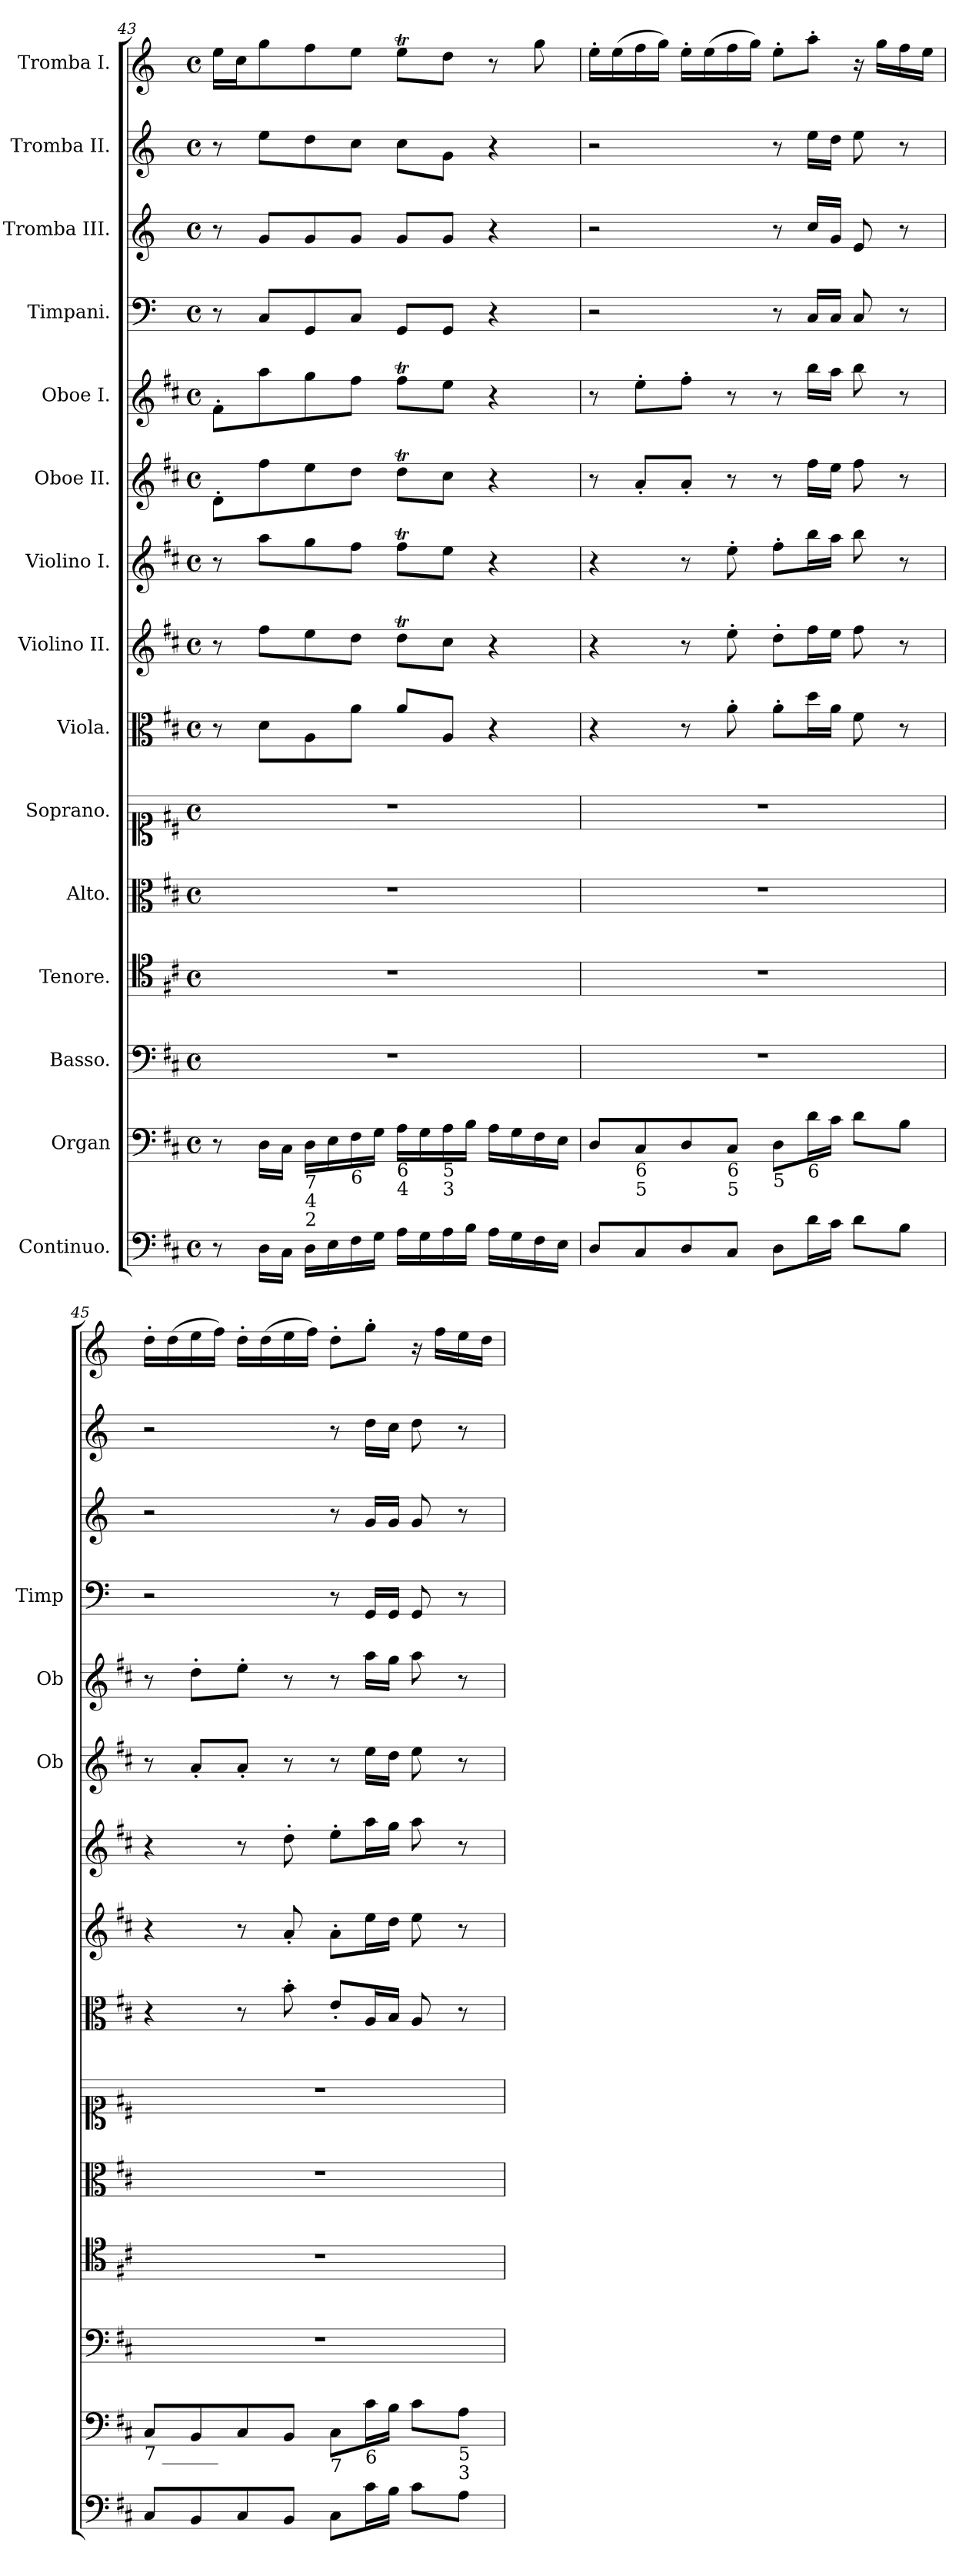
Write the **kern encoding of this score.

**kern	**kern	**kern	**kern	**kern	**kern	**kern	**kern	**kern	**kern	**kern	**kern	**kern	**kern	**kern
*part15	*part14	*part13	*part12	*part11	*part10	*part9	*part8	*part7	*part6	*part5	*part4	*part3	*part2	*part1
*staff15	*staff14	*staff13	*staff12	*staff11	*staff10	*staff9	*staff8	*staff7	*staff6	*staff5	*staff4	*staff3	*staff2	*staff1
*I"Continuo.	*I"Organ	*I"Basso.	*I"Tenore.	*I"Alto.	*I"Soprano.	*I"Viola.	*I"Violino II.	*I"Violino I.	*I"Oboe II.	*I"Oboe I.	*I"Timpani.	*I"Tromba III.	*I"Tromba II.	*I"Tromba I.
*	*	*	*	*	*	*	*	*	*I'Ob	*I'Ob	*I'Timp	*	*	*
*clefF4	*clefF4	*clefF4	*clefC4	*clefC3	*clefC1	*clefC3	*clefG2	*clefG2	*clefG2	*clefG2	*clefF4	*clefG2	*clefG2	*clefG2
*	*	*	*	*	*	*	*	*	*	*	*	*ITrd-1c-2	*ITrd-1c-2	*ITrd-1c-2
*k[f#c#]	*k[f#c#]	*k[f#c#]	*k[f#c#]	*k[f#c#]	*k[f#c#]	*k[f#c#]	*k[f#c#]	*k[f#c#]	*k[f#c#]	*k[f#c#]	*k[]	*k[f#c#]	*k[f#c#]	*k[f#c#]
*M4/4	*M4/4	*M4/4	*M4/4	*M4/4	*M4/4	*M4/4	*M4/4	*M4/4	*M4/4	*M4/4	*M4/4	*M4/4	*M4/4	*M4/4
*met(c)	*met(c)	*met(c)	*met(c)	*met(c)	*met(c)	*met(c)	*met(c)	*met(c)	*met(c)	*met(c)	*met(c)	*met(c)	*met(c)	*met(c)
=43	=43	=43	=43	=43	=43	=43	=43	=43	=43	=43	=43	=43	=43	=43
8r	8r	1r	1r	1r	1r	8r	8r	8r	8d'/L	8f#'/L	8r	8r	8r	16ff#\LL
.	.	.	.	.	.	.	.	.	.	.	.	.	.	16dd\J
16D\LL	16D\LL	.	.	.	.	8d\L	8ff#\L	8aa\L	8ff#\	8aa\	8C/L	8a/L	8ff#\L	8aa\
16C#\JJ	16C#\JJ	.	.	.	.	.	.	.	.	.	.	.	.	.
!	!LO:TX:b:t=7	!	!	!	!	!	!	!	!	!	!	!	!	!
!	!LO:TX:b:t=4	!	!	!	!	!	!	!	!	!	!	!	!	!
!	!LO:TX:b:t=2	!	!	!	!	!	!	!	!	!	!	!	!	!
16D\LL	16D\LL	.	.	.	.	8A\	8ee\	8gg\	8ee\	8gg\	8GG/	8a/	8ee\	8gg\
16E\	16E\	.	.	.	.	.	.	.	.	.	.	.	.	.
!	!LO:TX:b:t=6	!	!	!	!	!	!	!	!	!	!	!	!	!
16F#\	16F#\	.	.	.	.	8a\J	8dd\J	8ff#\J	8dd\J	8ff#\J	8C/J	8a/J	8dd\J	8ff#\J
16G\JJ	16G\JJ	.	.	.	.	.	.	.	.	.	.	.	.	.
!	!LO:TX:b:t=6	!	!	!	!	!	!	!	!	!	!	!	!	!
!	!LO:TX:b:t=4	!	!	!	!	!	!	!	!	!	!	!	!	!
16A\LL	16A\LL	.	.	.	.	8a\L	8ddT\L	8ff#t\L	8ddT\L	8ff#t\L	8GG/L	8a/L	8dd\L	8ff#t<\L
16G\	16G\	.	.	.	.	.	.	.	.	.	.	.	.	.
!	!LO:TX:b:t=5	!	!	!	!	!	!	!	!	!	!	!	!	!
!	!LO:TX:b:t=3	!	!	!	!	!	!	!	!	!	!	!	!	!
16A\	16A\	.	.	.	.	8A/J	8cc#\J	8ee\J	8cc#\J	8ee\J	8GG/J	8a/J	8a\J	8ee\J
16B\JJ	16B\JJ	.	.	.	.	.	.	.	.	.	.	.	.	.
16A\LL	16A\LL	.	.	.	.	4r	4r	4r	4r	4r	4r	4r	4r	8r
16G\	16G\	.	.	.	.	.	.	.	.	.	.	.	.	.
16F#\	16F#\	.	.	.	.	.	.	.	.	.	.	.	.	8aa\
16E\JJ	16E\JJ	.	.	.	.	.	.	.	.	.	.	.	.	.
=44	=44	=44	=44	=44	=44	=44	=44	=44	=44	=44	=44	=44	=44	=44
8D/L	8D/L	1r	1r	1r	1r	4r	4r	4r	8r	8r	2r	2r	2r	16ff#'\LL
.	.	.	.	.	.	.	.	.	.	.	.	.	.	(16ff#\
!	!LO:TX:b:t=6	!	!	!	!	!	!	!	!	!	!	!	!	!
!	!LO:TX:b:t=5	!	!	!	!	!	!	!	!	!	!	!	!	!
8C#/	8C#/	.	.	.	.	.	.	.	8a'/L	8ee'\L	.	.	.	16gg\
.	.	.	.	.	.	.	.	.	.	.	.	.	.	16aa\JJ)
8D/	8D/	.	.	.	.	8r	8r	8r	8a'/J	8ff#'\J	.	.	.	16ff#'\LL
.	.	.	.	.	.	.	.	.	.	.	.	.	.	(16ff#\
!	!LO:TX:b:t=6	!	!	!	!	!	!	!	!	!	!	!	!	!
!	!LO:TX:b:t=5	!	!	!	!	!	!	!	!	!	!	!	!	!
8C#/J	8C#/J	.	.	.	.	8a'\	8ee'\	8ee'\	8r	8r	.	.	.	16gg\
.	.	.	.	.	.	.	.	.	.	.	.	.	.	16aa\JJ)
!	!LO:TX:b:t=5	!	!	!	!	!	!	!	!	!	!	!	!	!
8D\L	8D\L	.	.	.	.	8a'\L	8dd'\L	8ff#'\L	8r	8r	8r	8r	8r	8ff#'\L
!	!LO:TX:b:t=6	!	!	!	!	!	!	!	!	!	!	!	!	!
16d\L	16d\L	.	.	.	.	16dd\L	16ff#\L	16bb\L	16ff#\LL	16bb\LL	16C/LL	16dd/LL	16ff#\LL	8bb'\J
16c#\JJ	16c#\JJ	.	.	.	.	16a\JJ	16ee\JJ	16aa\JJ	16ee\JJ	16aa\JJ	16C/JJ	16a/JJ	16ee\JJ	.
8d\L	8d\L	.	.	.	.	8f#\	8ff#\	8bb\	8ff#\	8bb\	8C/	8f#/	8ff#\	16r
.	.	.	.	.	.	.	.	.	.	.	.	.	.	16aa\LL
8B\J	8B\J	.	.	.	.	8r	8r	8r	8r	8r	8r	8r	8r	16gg\
.	.	.	.	.	.	.	.	.	.	.	.	.	.	16ff#\JJ
!!LO:PB:g=z
=45	=45	=45	=45	=45	=45	=45	=45	=45	=45	=45	=45	=45	=45	=45
!	!LO:TX:b:t=7  ______	!	!	!	!	!	!	!	!	!	!	!	!	!
8C#/L	8C#/L	1r	1r	1r	1r	4r	4r	4r	8r	8r	2r	2r	2r	16ee'\LL
.	.	.	.	.	.	.	.	.	.	.	.	.	.	(16ee\
8BB/	8BB/	.	.	.	.	.	.	.	8a'/L	8dd'\L	.	.	.	16ff#\
.	.	.	.	.	.	.	.	.	.	.	.	.	.	16gg\JJ)
8C#/	8C#/	.	.	.	.	8r	8r	8r	8a'/J	8ee'\J	.	.	.	16ee'\LL
.	.	.	.	.	.	.	.	.	.	.	.	.	.	(16ee\
8BB/J	8BB/J	.	.	.	.	8b'\	8a'/	8dd'\	8r	8r	.	.	.	16ff#\
.	.	.	.	.	.	.	.	.	.	.	.	.	.	16gg\JJ)
!	!LO:TX:b:t=7	!	!	!	!	!	!	!	!	!	!	!	!	!
8C#\L	8C#\L	.	.	.	.	8e'/L	8a'\L	8ee'\L	8r	8r	8r	8r	8r	8ee'\L
!	!LO:TX:b:t=6	!	!	!	!	!	!	!	!	!	!	!	!	!
16c#\L	16c#\L	.	.	.	.	16A/L	16ee\L	16aa\L	16ee\LL	16aa\LL	16GG/LL	16a/LL	16ee\LL	8aa'\J
16B\JJ	16B\JJ	.	.	.	.	16B/JJ	16dd\JJ	16gg\JJ	16dd\JJ	16gg\JJ	16GG/JJ	16a/JJ	16dd\JJ	.
8c#\L	8c#\L	.	.	.	.	8A/	8ee\	8aa\	8ee\	8aa\	8GG/	8a/	8ee\	16r
.	.	.	.	.	.	.	.	.	.	.	.	.	.	16gg\LL
!	!LO:TX:b:t=5	!	!	!	!	!	!	!	!	!	!	!	!	!
!	!LO:TX:b:t=3	!	!	!	!	!	!	!	!	!	!	!	!	!
8A\J	8A\J	.	.	.	.	8r	8r	8r	8r	8r	8r	8r	8r	16ff#\
.	.	.	.	.	.	.	.	.	.	.	.	.	.	16ee\JJ
=	=	=	=	=	=	=	=	=	=	=	=	=	=	=
*-	*-	*-	*-	*-	*-	*-	*-	*-	*-	*-	*-	*-	*-	*-
